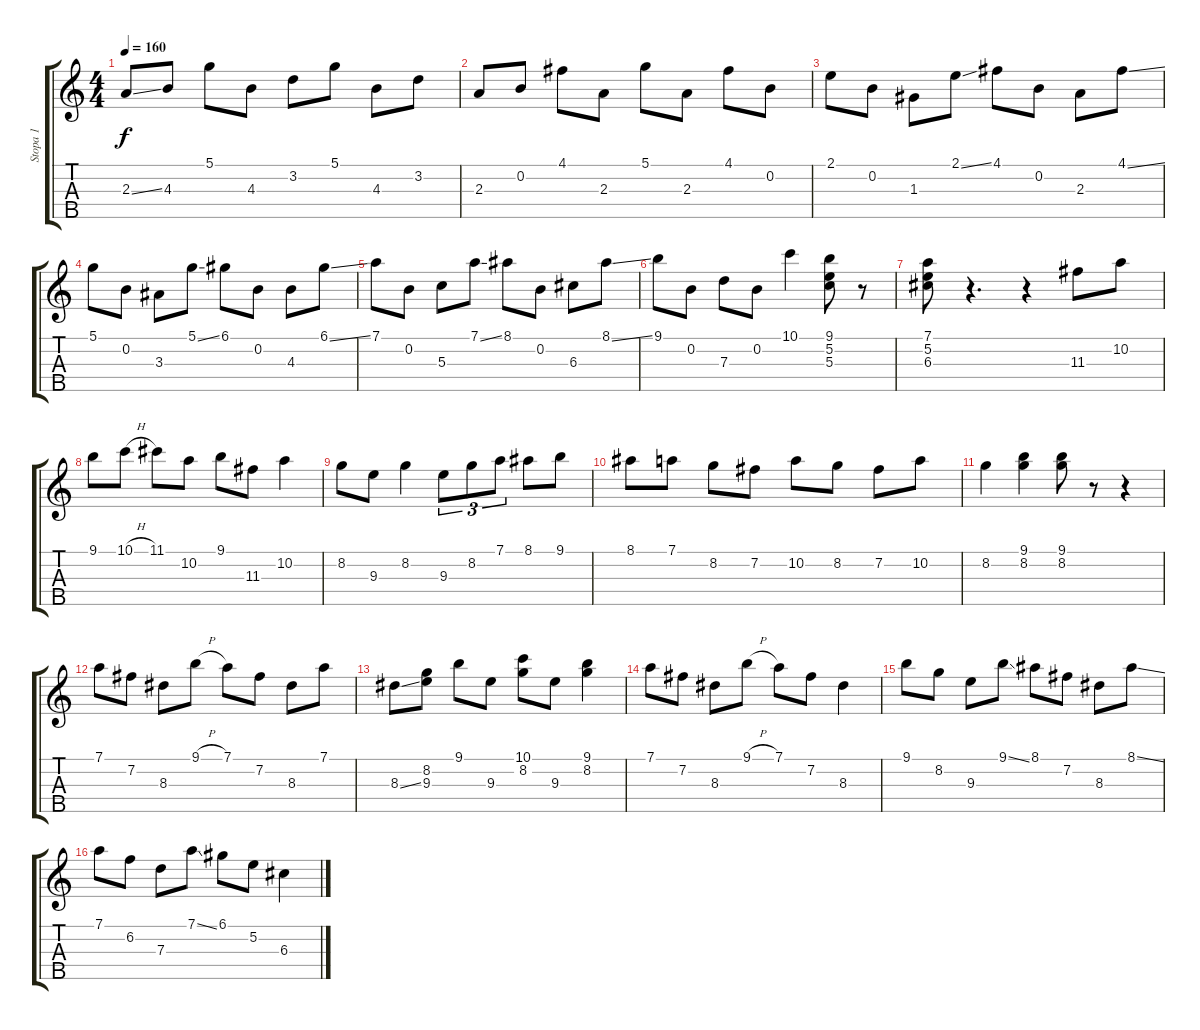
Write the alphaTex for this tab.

\track ("Stopa 1" "Stopa 1") {instrument acousticguitarnylon}
\staff {score tabs}
\tuning (D4 B3 G3 D3 G4) {hide}
\ts (4 4)
\tempo 160
\clef g2
\ks c
2.3{ss}.8{dy f} 4.3.8 5.1.8 4.3.8 3.2.8 5.1.8 4.3.8 3.2.8 |
2.3.8 0.2.8 4.1.8 2.3.8 5.1.8 2.3.8 4.1.8 0.2.8 |
2.1.8 0.2.8 1.3.8 2.1{ss}.8 4.1.8 0.2.8 2.3.8 4.1{ss}.8 |
5.1.8 0.2.8 3.3.8 5.1{ss}.8 6.1.8 0.2.8 4.3.8 6.1{ss}.8 |
7.1.8 0.2.8 5.3.8 7.1{ss}.8 8.1.8 0.2.8 6.3.8 8.1{ss}.8 |
9.1.8 0.2.8 7.3.8 0.2.8 10.1.4 (9.1 5.2 5.3).8 r.8 |
(7.1 5.2 6.3).8 r.4{d} r.4 11.3.8 10.2.8 |
9.1.8 10.1{h}.8 11.1.8 10.2.8 9.1.8 11.3.8 10.2.4 |
8.2.8 9.3.8 8.2.4 9.3.8{tu (3 2)} 8.2.8{tu (3 2)} 7.1.8{tu (3 2)} 8.1.8 9.1.8 |
8.1.8 7.1.8 8.2.8 7.2.8 10.2.8 8.2.8 7.2.8 10.2.8 |
8.2.4 (9.1 8.2).4 (9.1 8.2).8 r.8 r.4 |
7.1.8 7.2.8 8.3.8 9.1{h}.8 7.1.8 7.2.8 8.3.8 7.1.8 |
8.3{ss}.8 (8.2 9.3).8 9.1.8 9.3.8 (10.1 8.2).8 9.3.8 (9.1 8.2).4 |
7.1.8 7.2.8 8.3.8 9.1{h}.8 7.1.8 7.2.8 8.3.4 |
9.1.8 8.2.8 9.3.8 9.1{ss}.8 8.1.8 7.2.8 8.3.8 8.1{ss}.8 |
7.1.8 6.2.8 7.3.8 7.1{ss}.8 6.1.8 5.2.8 6.3.4
